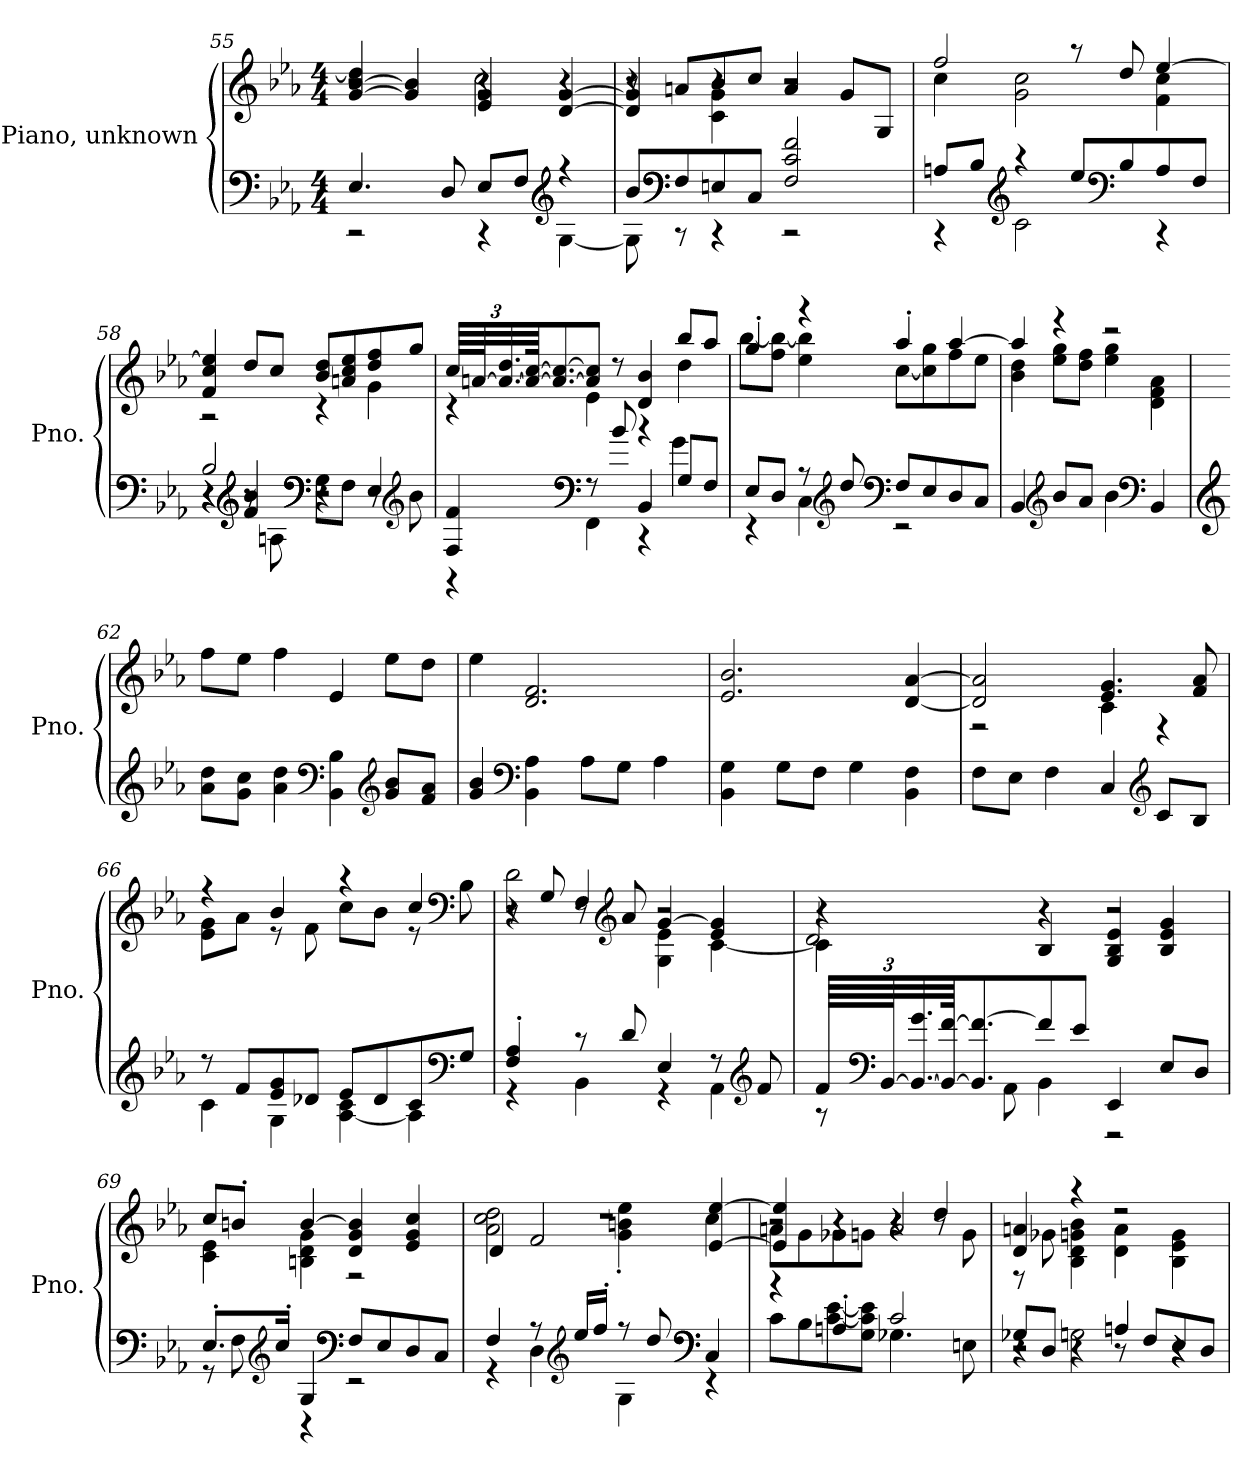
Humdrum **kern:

**kern	**kern
*part1	*part1
*staff2	*staff1
*I"Piano, unknown	*
*I'Pno.	*
*clefF4	*clefG2
*k[b-e-a-]	*k[b-e-a-]
*M4/4	*M4/4
=55	=55
*^	*^
*	*	*	*^
4.E-/	2r	[4g/ [4b-/ 4dd/]	2r	2r
.	.	4g/] 4b-/]	.	.
8D/	.	.	.	.
8E-/L	4r	4e-/ 4g/	2cc\	4r
8F/J	.	.	.	.
*clefG2	*	*	*	*
4r	[4G\	4r	.	[4d/ [4g/
!!LO:LB:g=z	!!	!!
=56	=56	=56	=56	=56
8b-/L	8G\]	8r	4r	4d/] 4g/]
*clefF4	*	*	*	*
8F/	8r	8an/L	.	.
8En/	4r	8b-/	4c\ 4g\	4r
8C/J	.	8cc/J	.	.
2F/ 2c/ 2f/	2r	4a/	2r	2r
.	.	8g/L	.	.
.	.	8G/J	.	.
*	*	*	*v	*v
=57	=57	=57	=57
8An/L	4r	2ff/	4cc\
8B-/J	.	.	.
*clefG2	*	*	*
4r	2c\	.	2g\ 2cc\
8ee-/L	.	8r	.
*clefF4	*	*	*
8B-/	.	8dd/	.
8A/	4r	[4ee-/	4f\ 4cc\
8F/J	.	.	.
=58	=58	=58	=58
*	*^	*	*
4r	4r	2B-/	4f/ 4cc/ 4ee-/]	2r
*clefG2	*	*	*	*
4f/ 4b-/	8r	.	8dd/L	.
.	8An\	.	8cc/J	.
*clefF4	*	*	*	*
2r	8G\L	4r	8b-/ 8dd/L	4r
.	8F\J	.	8an/ 8cc/ 8ee-/	.
.	8r	4E-/	8dd/ 8ff/	4g\
*clefG2	*	*	*	*
.	8b-\	.	8gg/J	.
*	*v	*v	*	*
!!LO:LB:g=z	!!
=59	=59	=59	=59
*	*	*Xbrackettup	*
4F/ 4f/	4r	96cc/LLLL	4r
.	.	[96an/J	.
.	.	48.a/_ 48.dd/	.
.	.	96a/_ [96cc/JJK	.
.	.	8.a/_ 8.cc/_	.
*clefF4	*	*	*
8r	4FF\	8a/] 8cc/]J	4e-\
8b-/	.	8r	.
4BB-/	4r	4d/ 4b-/	4r
8G/L	4g\	8bb-/L	4dd\
8F/J	.	8aa-/J	.
=60	=60	=60	=60
8E-/L	4r	4gg'/	[8bb-\L
8D/J	.	.	8ff\ 8bb-\_J
8r	4C\	4r	4ee-\ 4bb-\]
*clefG2	*	*	*
8dd/	.	.	.
*clefF4	*	*	*
8F/L	2r	4aa-'/	[8cc\L
8E-/	.	.	8cc\] 8gg\
8D/	.	[4aa-/	8ff\
8C/J	.	.	8ee-\J
*v	*v	*	*
=61	=61	=61
4BB-/	4aa-/]	4b-\ 4dd\
*clefG2	*	*
8b-/L	4r	8ee-\ 8gg\L
8a-/J	.	8dd\ 8ff\J
4b-\	2r	4ee-\ 4gg\
*clefF4	*	*
4BB-/	.	4d\ 4f\ 4a-\
*	*v	*v
!!LO:LB:g=z
=62	=62
*clefG2	*
8a-\ 8dd\L	8ff\L
8g\ 8cc\J	8ee-\J
4a-\ 4dd\	4ff\
*clefF4	*
4BB-\ 4B-\	4e-/
*clefG2	*
8g/ 8b-/L	8ee-\L
8f/ 8a-/J	8dd\J
=63	=63
4g/ 4b-/	4ee-\
*clefF4	*
4BB-\ 4A-\	2.d/ 2.f/
8A-\L	.
8G\J	.
4A-\	.
=64	=64
4BB-\ 4G\	2.e-/ 2.b-/
8G\L	.
8F\J	.
4G\	.
4BB-\ 4F\	[4d/ [4a-/
=65	=65
*	*^
8F\L	2d/] 2a-/]	2r
8E-\J	.	.
4F\	.	.
4C/	4.e-/ 4.g/	4c\
*clefG2	*	*
8c/L	.	4r
8B-/J	8f/ 8a-/	.
=66	=66	=66
*^	*	*
8r	4c\	4r	8e-\ 8g\L
8f/L	.	.	8a-\J
8e-/ 8g/	4G\	4b-/	8r
8d-X/J	.	.	8f\
8e-/L	[4A-\ 4c\	4r	8cc\L
8d-/	.	.	8b-\J
8c/	4A-\]	4cc/	8r
*clefF4	*	*clefF4	*
8G/J	.	.	8B-\
!!LO:PB:g=z
=67	=67	=67	=67
*	*	*	*^
4F/' 4A-/'	4r	8r	2d\	4r
.	.	8G/	.	.
8r	4BB-\	8r	.	4F/
*	*	*clefG2	*	*
8d/	.	8a-/	.	.
4E-/	4r	[4g/	4G\ 4e-\	2r
8r	4AA-\	4e-/ 4g/]	[4c\	.
*clefG2	*	*	*	*
8f/	.	.	.	.
=68	=68	=68	=68	=68
*Xbrackettup	*	*	*	*
96f/LLLL	8r	4r	4c\]	2d/
*clefF4	*	*	*	*
[96BB-/J	.	.	.	.
48.BB-/_ 48.g/	.	.	.	.
96BB-/_ [96f/JJK	.	.	.	.
8.BB-/] 8.f/_	.	.	.	.
.	8AA-\	.	.	.
8f/]	4BB-\	4B-/	4r	.
8e-/J	.	.	.	.
4EE-/	2r	4G/ 4B-/ 4e-/	2r	2r
8E-/L	.	4B-/ 4e-/ 4g/	.	.
8D/J	.	.	.	.
*	*	*	*v	*v
=69	=69	=69	=69
8.E-'/L	8r	8cc/L	4c\ 4e-\
.	8F\	8bn'/J	.
*clefG2	*	*	*
16cc'/Jk	.	.	.
4G/	4r	[4b/	4Bn\ 4d\ 4g\
*clefF4	*	*	*
8F/L	2r	4d/ 4g/ 4b/]	2r
8E-/	.	.	.
8D/	.	4e-/ 4g/ 4cc/	.
8C/J	.	.	.
!!LO:LB:g=z
=70	=70	=70	=70
*	*	*	*^
4F/	4r	1r	2a-\ 2cc\ 2dd\	4d/
8r	4D\	.	.	2f/
*clefG2	*	*	*	*
16ee-/LL	.	.	.	.
16ff'/JJ	.	.	.	.
8r	4G\	.	4g\' 4bn\' 4ee-\'	.
8dd/	.	.	.	.
*clefF4	*	*	*	*
4C/	4r	.	4cc\	[4e-/ [4ee-/
=71	=71	=71	=71	=71
4r	8c\L	2r	8an\L	4e-/] 4ee-/]
.	8B-\	.	8g\	.
4An'/	[8c\ [8e-\	.	8g-X\	4r
.	8G\ 8c\] 8e-\]J	.	8gn\J	.
2c/	4.G-X\	4r	4r	2a/
.	.	4dd/	8r	.
.	8En\	.	8g\	.
*	*	*	*v	*v
=72	=72	=72	=72
*	*^	*	*
2r	4r	8G-X/L	4d/ 4an/	8r
.	.	8D/J	.	8g-X\
.	2Gn\	4r	4r	4B-\ 4d\ 4gn\ 4b-\
4An/	.	8r	2r	4d\ 4a\
.	.	8F/L	.	.
4r	4r	8E-/	.	4B-\ 4e-\ 4g\
.	.	8D/J	.	.
*v	*v	*v	*	*
*	*v	*v
=	=
*-	*-
